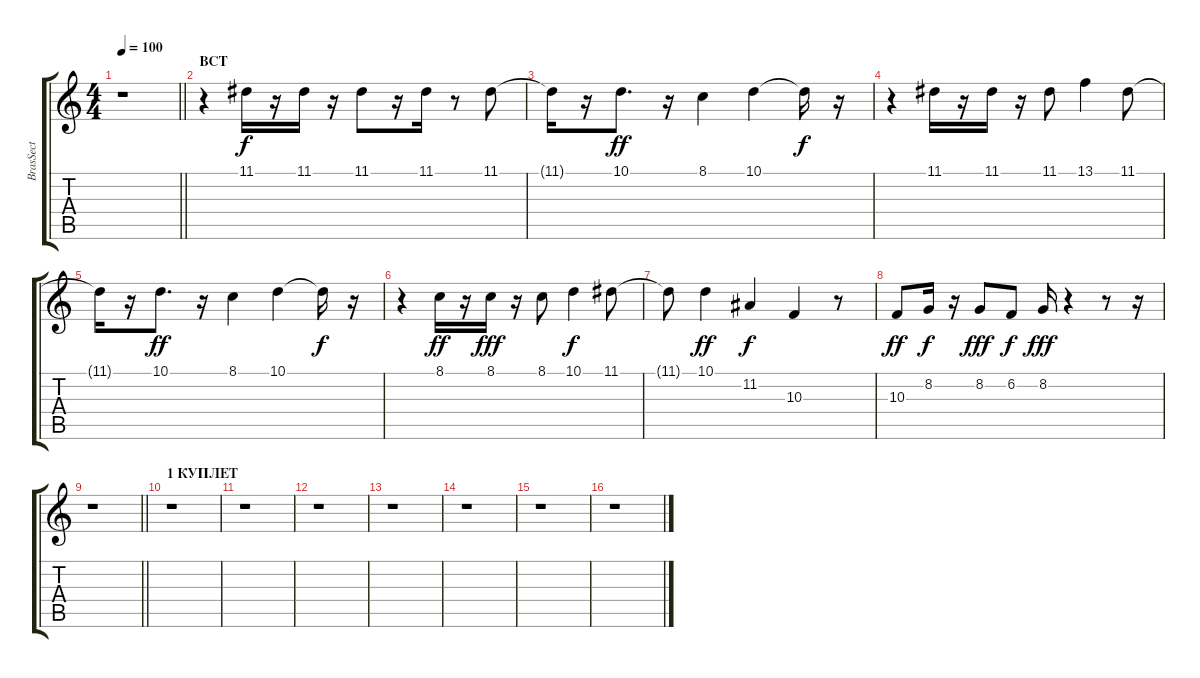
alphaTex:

\track ("BrasSect" "BrasSect") {instrument brasssection}
\staff {score tabs}
\tuning (E4 B3 G3 D3 A2 E2) {hide}
\ts (4 4)
\tempo 100
\clef g2
\barLineRight lightlight
\ks c
r.1{dy f instrument brasssection} |
\section ("" "ВСТ")
r.4 11.1.16 r.16 11.1.16 r.16 11.1.8 r.16 11.1.16 r.8 11.1.8 |
11.1{t}.16 r.16 10.1.8{d dy ff} r.16 8.1.4 10.1.4 10.1{t}.16{dy f} r.16 |
r.4 11.1.16 r.16 11.1.16 r.16 11.1.8 13.1.4 11.1.8 |
11.1{t}.16 r.16 10.1.8{d dy ff} r.16 8.1.4 10.1.4 10.1{t}.16{dy f} r.16 |
r.4 8.1.16{dy ff} r.16 8.1.16{dy fff} r.16 8.1.8 10.1.4{dy f} 11.1.8 |
11.1{t}.8 10.1.4{dy ff} 11.2.4{dy f} 10.3.4 r.8 |
10.3.8{dy ff} 8.2.16{dy f} r.16 8.2.8{dy fff} 6.2.8{dy f} 8.2.16{dy fff} r.4 r.8 r.16 |
\barLineRight lightlight
r.1 |
\section ("" "1 КУПЛЕТ")
r.1 |
r.1 |
r.1 |
r.1 |
r.1 |
r.1 |
r.1
